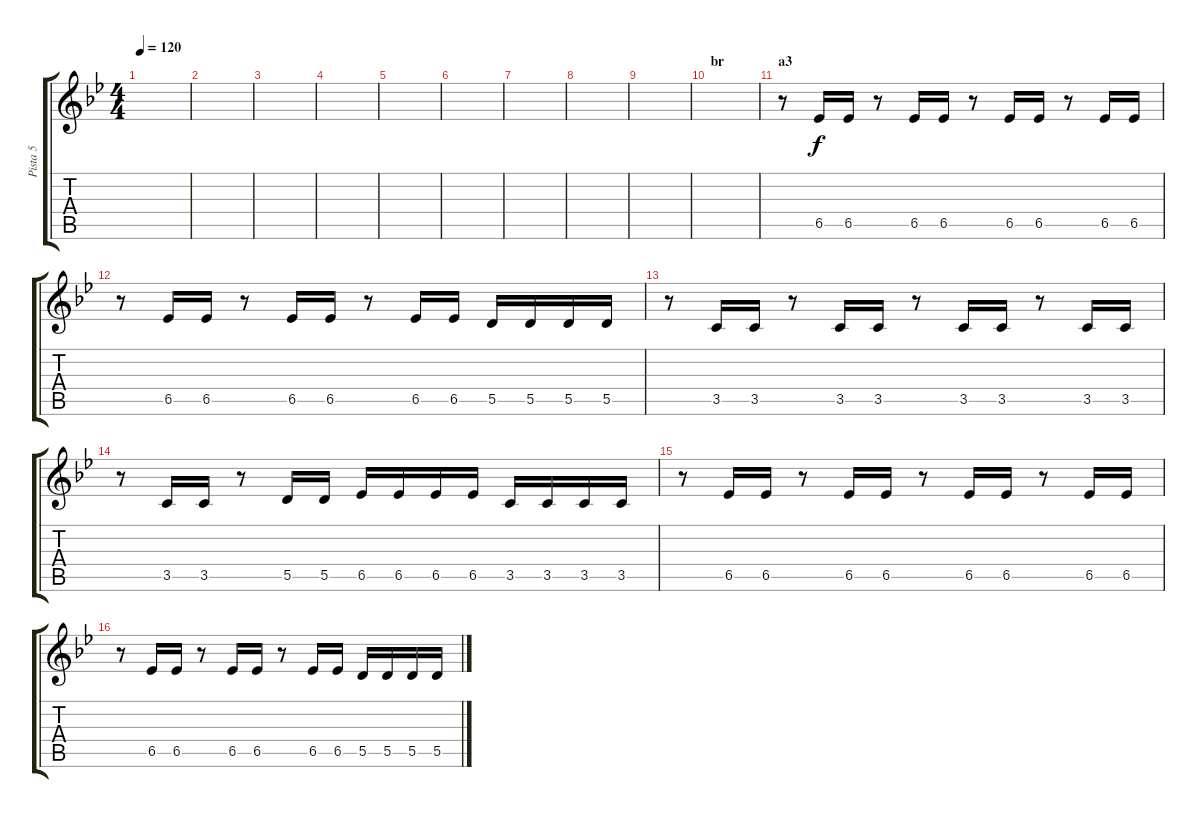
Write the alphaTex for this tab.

\track ("Pista 5" "Pista 5") {instrument synthbass2}
\staff {score tabs}
\tuning (E4 B3 G3 D3 A2 E2) {hide}
\ts (4 4)
\tempo 120
\clef g2
\ks bb
|
|
|
|
|
|
|
|
|
\section ("" "br")
|
\section ("" "a3")
r.8 6.5.16 6.5.16 r.8 6.5.16 6.5.16 r.8 6.5.16 6.5.16 r.8 6.5.16 6.5.16 |
r.8 6.5.16 6.5.16 r.8 6.5.16 6.5.16 r.8 6.5.16 6.5.16 5.5.16 5.5.16 5.5.16 5.5.16 |
r.8 3.5.16 3.5.16 r.8 3.5.16 3.5.16 r.8 3.5.16 3.5.16 r.8 3.5.16 3.5.16 |
r.8 3.5.16 3.5.16 r.8 5.5.16 5.5.16 6.5.16 6.5.16 6.5.16 6.5.16 3.5.16 3.5.16 3.5.16 3.5.16 |
r.8 6.5.16 6.5.16 r.8 6.5.16 6.5.16 r.8 6.5.16 6.5.16 r.8 6.5.16 6.5.16 |
r.8 6.5.16 6.5.16 r.8 6.5.16 6.5.16 r.8 6.5.16 6.5.16 5.5.16 5.5.16 5.5.16 5.5.16
